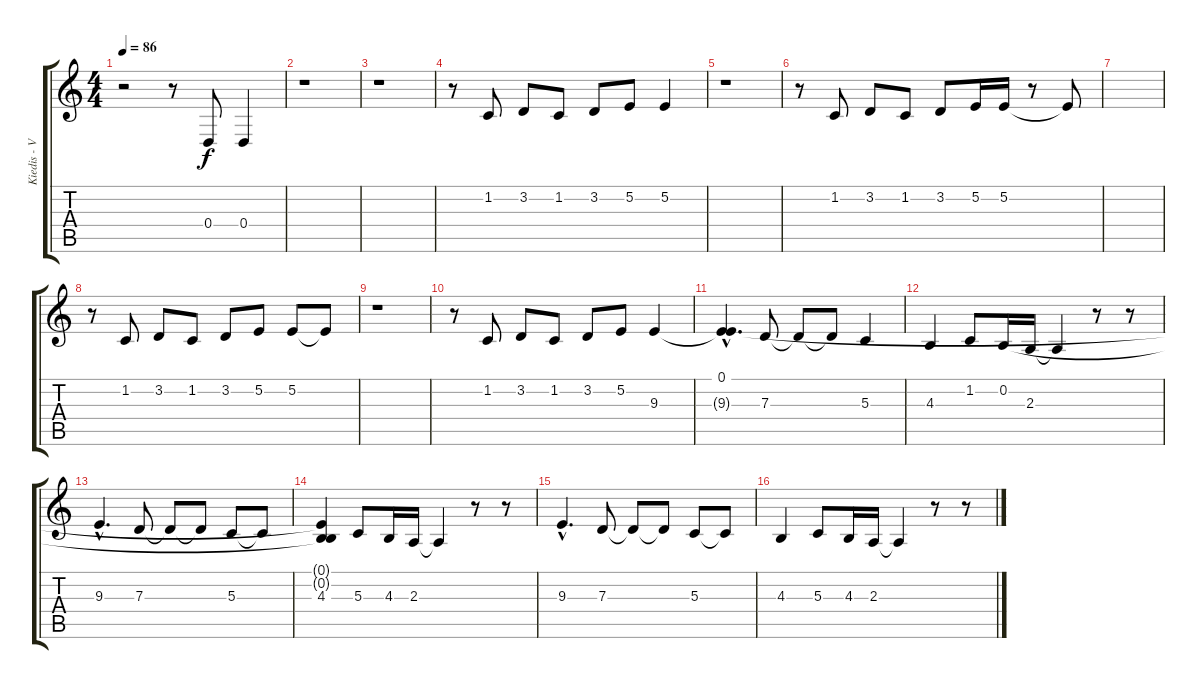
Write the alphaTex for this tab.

\track ("Kiedis - Voice" "Kiedis - V") {instrument bassoon}
\staff {score tabs}
\tuning (E4 B3 G3 D3 A2 E2) {hide}
\ts (4 4)
\tempo 86
\clef g2
\ks c
r.2{dy f} r.8 0.4.8 0.4.4 |
r.1 |
r.1 |
r.8 1.2.8 3.2.8 1.2.8 3.2.8 5.2.8 5.2.4 |
r.1 |
r.8 1.2.8 3.2.8 1.2.8 3.2.8 5.2.16 5.2.16 r.8 5.2{t}.8 |
|
r.8 1.2.8 3.2.8 1.2.8 3.2.8 5.2.8 5.2.8 5.2{t}.8 |
r.1 |
r.8 1.2.8 3.2.8 1.2.8 3.2.8 5.2.8 9.3.4 |
(0.1{hac} 9.3{hac t}).4{d} 7.3.8 7.3{t}.8 7.3{t}.8 5.3.4 |
4.3.4 1.2.8 0.2.16 2.3.16 2.3{t}.4 r.8 r.8 |
9.3{hac}.4{d} 7.3.8 7.3{t}.8 7.3{t}.8 5.3.8 5.3{t}.8 |
(0.1{t} 0.2{t} 4.3).4 5.3.8 4.3.16 2.3.16 2.3{t}.4 r.8 r.8 |
9.3{hac}.4{d} 7.3.8 7.3{t}.8 7.3{t}.8 5.3.8 5.3{t}.8 |
4.3.4 5.3.8 4.3.16 2.3.16 2.3{t}.4 r.8 r.8
